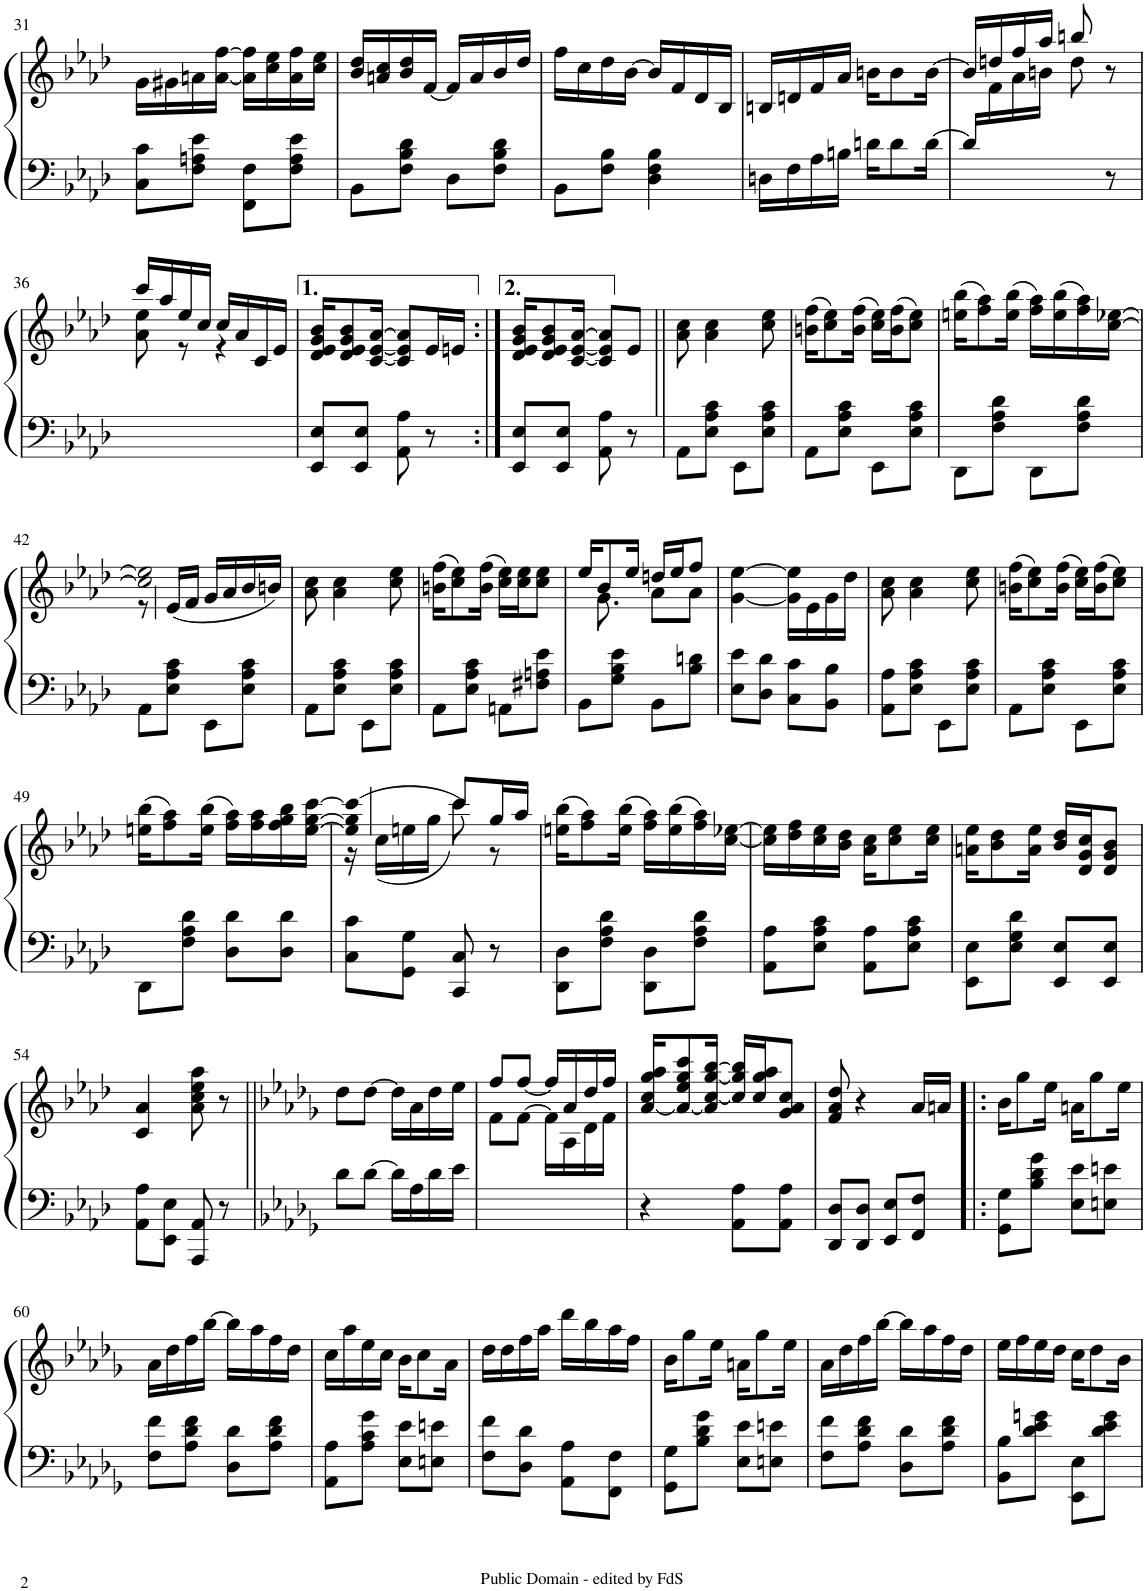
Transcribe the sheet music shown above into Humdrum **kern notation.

**kern	**kern
*part1	*part1
*staff2	*staff1
*I"Piano	*
*I'Pno	*
!!LO:PB:g=z
*clefF4	*clefG2
*k[b-e-a-d-]	*k[b-e-a-d-]
*M2/4	*M2/4
=31	=31
8C\ 8c\L	16g\LL
.	16g#X\
8F\ 8An\ 8e-\J	16an\
.	[16a\ [16ff\JJ
8FF\ 8F\L	16a\] 16ff\]LL
.	16cc\ 16ee-\
8F\ 8A\ 8e-\J	16a\ 16ff\
.	16cc\ 16ee-\JJ
=32	=32
8BB-\L	16b-/ 16dd-/LL
.	16an/ 16cc/
8F\ 8B-\ 8d-\J	16b-/ 16dd-/
.	[16f/JJ
8D-\L	16f/LL]
.	16a/
8F\ 8B-\ 8d-\J	16b-/
.	16dd-/JJ
=33	=33
8BB-\L	16ff\LL
.	16cc\
8F\ 8B-\J	16dd-\
.	[16b-\JJ
4D-\ 4F\ 4B-\	16b-/LL]
.	16f/
.	16d-/
.	16B-/JJ
=34	=34
16Dn\LL	16Bn/LL
16F\	16dn/
16A-\	16f/
16Bn\JJ	16a-/JJ
16dn\KL	16bn\KL
8d\	8b\
[16d\Jk	[16b\Jk
=35	=35
*	*^
16d/LL]	16b/LL]	16ryy
16ryy	16ddn/	16f\
.	16ff/	16a-\
.	16aa-/JJ	16bn\JJ
.	8bbn/	8dd\
8r	8r	8ryy
!!LO:LB:g=z	!!
=36	=36	=36
2ryy	16ccc/LL	8a-\ 8ee-\
.	16aa-/	.
.	16ee-/	8r
.	16cc/JJ	.
.	16cc/LL	4r
.	16a-/	.
.	16c/	.
.	16e-/JJ	.
*	*v	*v
=37	=37
8EE-/ 8E-/L	16d-/ 16e-/ 16g/ 16b-/KL
.	8d-/ 8e-/ 8g/ 8b-/
8EE-/ 8E-/J	.
.	[16c/ [16e-/ [16a-/Jk
8AA-\ 8A-\	8c/] 8e-/] 8a-/]L
8r	16e-/L
.	16en/JJ
=38:|!	=38:|!
8EE-/ 8E-/L	16d-/ 16e-/ 16g/ 16b-/KL
.	8d-/ 8e-/ 8g/ 8b-/
8EE-/ 8E-/J	.
.	[16c/ [16e-/ [16a-/Jk
8AA-\ 8A-\	8c/] 8e-/] 8a-/]L
8r	8e-/J
=39||	=39||
8AA-\L	8a-\ 8cc\
8E-\ 8A-\ 8c\J	4a-\ 4cc\
8EE-\L	.
8E-\ 8A-\ 8c\J	8cc\ 8ee-\
=40	=40
8AA-\L	(16bn\ 16ff\KL
.	8cc\ 8ee-\)
8E-\ 8A-\ 8c\J	.
.	(16b\ 16ff\Jk
8EE-\L	16cc\ 16ee-\LL)
.	(16b\ 16ff\J
8E-\ 8A-\ 8c\J	8cc\ 8ee-\J)
=41	=41
8DD-\L	(16een\ 16bb-\KL
.	8ff\ 8aa-\)
8F\ 8A-\ 8d-\J	.
.	(16ee\ 16bb-\Jk
8DD-\L	16ff\ 16aa-\LL)
.	(16ee\ 16bb-\
8F\ 8A-\ 8d-\J	16ff\ 16aa-\)
.	[16cc\ [16ee-X\JJ
!!LO:LB:g=z
=42	=42
*	*^
8AA-\L	2cc/] 2ee-/]	8r
8E-\ 8A-\ 8c\J	.	(16e-/LL
.	.	16f/JJ
8EE-\L	.	16g/LL
.	.	16a-/
8E-\ 8A-\ 8c\J	.	16b-/
.	.	16bn/JJ)
*	*v	*v
=43	=43
8AA-\L	8a-\ 8cc\
8E-\ 8A-\ 8c\J	4a-\ 4cc\
8EE-\L	.
8E-\ 8A-\ 8c\J	8cc\ 8ee-\
=44	=44
8AA-\L	(16bn\ 16ff\KL
.	8cc\ 8ee-\)
8E-\ 8A-\ 8c\J	.
.	(16b\ 16ff\Jk
8AAn\L	16cc\ 16ee-\LL)
.	16cc\ 16ee-\J
8F#X\ 8An\ 8e-\J	8cc\ 8ee-\J
=45	=45
*	*^
8BB-\L	16ee-/KL	16ryy
.	8b-/	8.g\
8G\ 8B-\ 8e-\J	.	.
.	16ee-/Jk	.
8BB-\L	16ddn/LL	8a-\L
.	16ee-/J	.
8B-\ 8dn\J	8ff/J	8a-\J
*	*v	*v
=46	=46
8E-\ 8e-\L	[4g\ [4ee-\
8D-\ 8d-\J	.
8C\ 8c\L	16g\] 16ee-\]LL
.	16e-\
8BB-\ 8B-\J	16g\
.	16dd-\JJ
=47	=47
8AA-\ 8A-\L	8a-\ 8cc\
8E-\ 8A-\ 8c\J	4a-\ 4cc\
8EE-\L	.
8E-\ 8A-\ 8c\J	8cc\ 8ee-\
=48	=48
8AA-\L	(16bn\ 16ff\KL
.	8cc\ 8ee-\)
8E-\ 8A-\ 8c\J	.
.	(16b\ 16ff\Jk
8EE-\L	16cc\ 16ee-\LL)
.	(16b\ 16ff\J
8E-\ 8A-\ 8c\J	8cc\ 8ee-\J)
!!LO:LB:g=z
=49	=49
8DD-\L	(16een\ 16bb-\KL
.	8ff\ 8aa-\)
8F\ 8A-\ 8d-\J	.
.	(16ee\ 16bb-\Jk
8D-\ 8d-\L	16ff\ 16aa-\LL)
.	16ff\ 16aa-\
8D-\ 8d-\J	16ff\ 16gg\ 16bb-\
.	[16ee\ [16gg\ [16ccc\JJ
=50	=50
*	*^
8C\ 8c\L	(4ee/] 4gg/] 4ccc/]	16r
.	.	(16cc\LL
8GG\ 8G\J	.	16een\
.	.	16gg\JJ
8CC/ 8C/	8ccc/L)	8ccc\)
8r	16gg/L	8r
.	16aa-/JJ	.
*	*v	*v
=51	=51
8DD-\ 8D-\L	(16een\ 16bb-\KL
.	8ff\ 8aa-\)
8F\ 8A-\ 8d-\J	.
.	(16ee\ 16bb-\Jk
8DD-\ 8D-\L	16ff\ 16aa-\LL)
.	(16ee\ 16bb-\
8F\ 8A-\ 8d-\J	16ff\ 16aa-\)
.	[16cc\ [16ee-X\JJ
=52	=52
8AA-\ 8A-\L	16cc\] 16ee-\]LL
.	16dd-\ 16ff\
8E-\ 8A-\ 8c\J	16cc\ 16ee-\
.	16b-\ 16dd-\JJ
8AA-\ 8A-\L	16a-\ 16cc\KL
.	8cc\ 8ee-\
8E-\ 8A-\ 8c\J	.
.	16cc\ 16ee-\Jk
=53	=53
8EE-\ 8E-\L	16an\ 16ee-\KL
.	8b-\ 8dd-\
8E-\ 8G\ 8d-\J	.
.	16a\ 16ee-\Jk
8EE-/ 8E-/L	16b-/ 16dd-/LL
.	16d-/ 16g/ 16cc/J
8EE-/ 8E-/J	8d-/ 8g/ 8b-/J
!!LO:LB:g=z
=54	=54
8AA-\ 8A-\L	4c/ 4a-/
8EE-\ 8E-\J	.
8AAA-/ 8AA-/	8a-\ 8cc\ 8ee-\ 8aa-\
8r	8r
=55||	=55||
*k[b-e-a-d-g-]	*k[b-e-a-d-g-]
8d-\L	8dd-\L
[8d-\J	[8dd-\J
16d-\LL]	16dd-\LL]
16A-\	16a-\
16d-\	16dd-\
16e-\JJ	16ee-\JJ
=56	=56
*	*^
2ryy	8ff/L	8f\L
.	[8ff/J	[8f\J
.	16ff/LL]	16f\LL]
.	16a-/	16A-\
.	16dd-/	16d-\
.	16ff/JJ	16f\JJ
*	*v	*v
=57	=57
4r	[16a-/ 16cc/ 16gg-/ 16aa-/KL
.	8a-/_ 8ee-/ 8gg-/ 8ccc/
.	16a-/] [16cc/ [16gg-/ [16bb-/Jk
8AA-\ 8A-\L	16cc/] 16gg-/] 16bb-/]LL
.	16cc/ 16gg-/ 16aa-/J
8AA-\ 8A-\J	8g-/ 8a-/ 8cc/J
=58	=58
8DD-/ 8D-/L	8f/ 8a-/ 8dd-/
8DD-/ 8D-/J	4r
8EE-/ 8E-/L	.
8FF/ 8F/J	16a-/LL
.	16an/JJ
=59!|:	=59!|:
8GG-\ 8G-\L	16b-\KL
.	8gg-\
8B-\ 8d-\ 8g-\J	.
.	16ee-\Jk
8E-\ 8e-\L	16an\KL
.	8gg-\
8En\ 8en\J	.
.	16ee-\Jk
!!LO:LB:g=z
=60	=60
8F\ 8f\L	16a-\LL
.	16dd-\
8A-\ 8d-\ 8f\J	16ff\
.	[16bb-\JJ
8D-\ 8d-\L	16bb-\LL]
.	16aa-\
8A-\ 8d-\ 8f\J	16ff\
.	16dd-\JJ
=61	=61
8AA-\ 8A-\L	16cc\LL
.	16aa-\
8A-\ 8c\ 8g-\J	16ee-\
.	16cc\JJ
8E-\ 8e-\L	16b-\KL
.	8cc\
8En\ 8en\J	.
.	16a-\Jk
=62	=62
8F\ 8f\L	16dd-\LL
.	16dd-\
8D-\ 8d-\J	16ff\
.	16aa-\JJ
8AA-\ 8A-\L	16ddd-\LL
.	16bb-\
8FF\ 8F\J	16aa-\
.	16ff\JJ
=63	=63
8GG-\ 8G-\L	16b-\KL
.	8gg-\
8B-\ 8d-\ 8g-\J	.
.	16ee-\Jk
8E-\ 8e-\L	16an\KL
.	8gg-\
8En\ 8en\J	.
.	16ee-\Jk
=64	=64
8F\ 8f\L	16a-\LL
.	16dd-\
8A-\ 8d-\ 8f\J	16ff\
.	[16bb-\JJ
8D-\ 8d-\L	16bb-\LL]
.	16aa-\
8A-\ 8d-\ 8f\J	16ff\
.	16dd-\JJ
=65	=65
8BB-\ 8B-\L	16ee-\LL
.	16ff\
8d-\ 8e-\ 8gn\J	16ee-\
.	16dd-\JJ
8EE-\ 8E-\L	16cc\KL
.	8dd-\
8d-\ 8e-\ 8g\J	.
.	16b-\Jk
=	=
*-	*-
